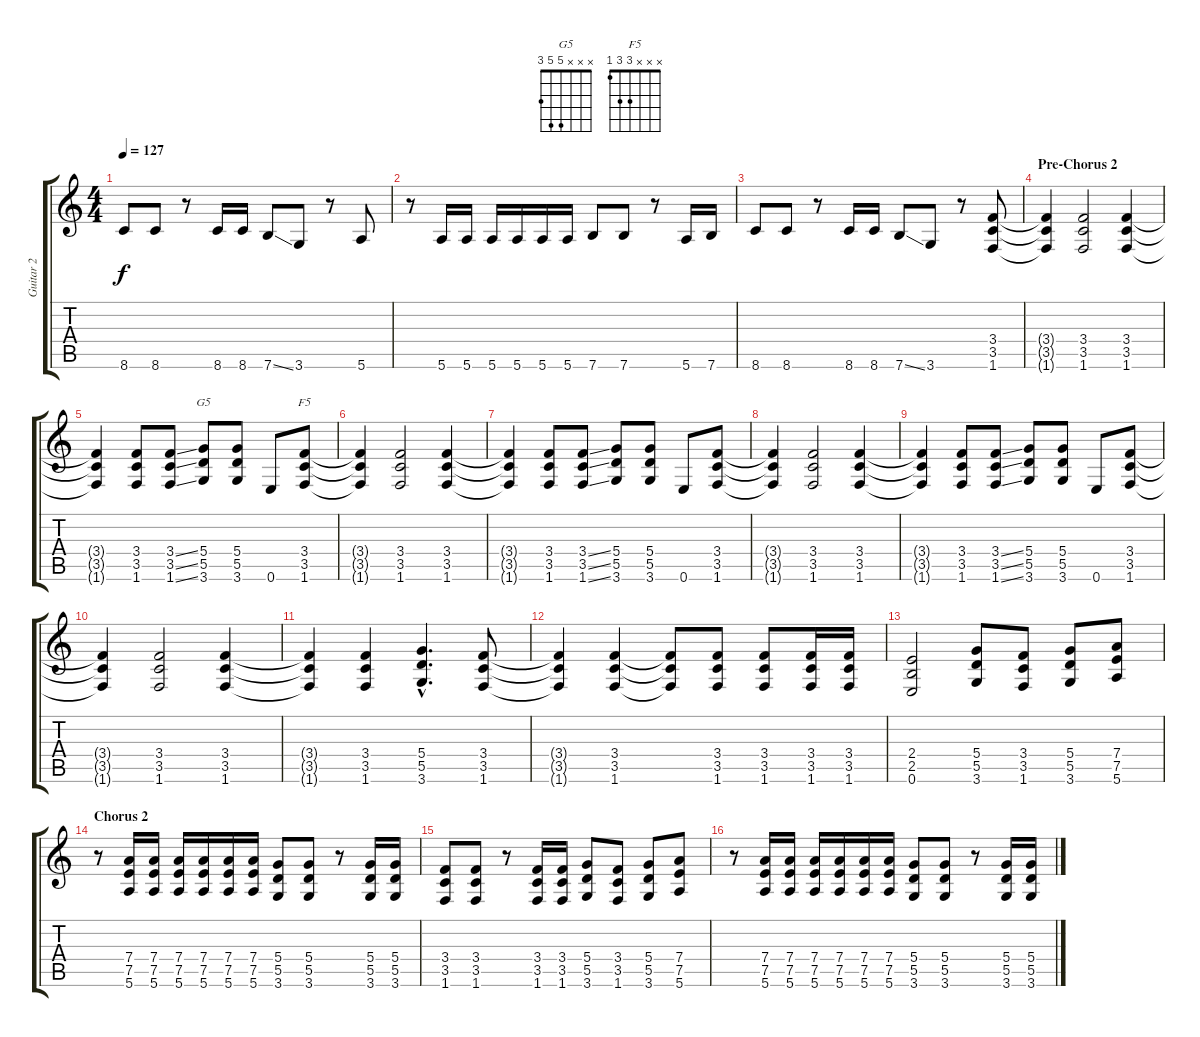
\track ("Guitar 2" "Guitar 2") {instrument distortionguitar}
\staff {score tabs}
\tuning (E4 B3 G3 D3 A2 E2) {hide}
\chord ("G5" x x x 5 5 3)
\chord ("F5" x x x 3 3 1)
\ts (4 4)
\tempo 127
\clef g2
\ks c
8.6.8{dy f} 8.6.8 r.8 8.6.16 8.6.16 7.6{ss}.8 3.6.8 r.8 5.6.8 |
r.8 5.6.16 5.6.16 5.6.16 5.6.16 5.6.16 5.6.16 7.6.8 7.6.8 r.8 5.6.16 7.6.16 |
8.6.8{instrument distortionguitar} 8.6.8 r.8 8.6.16 8.6.16 7.6{ss}.8 3.6.8 r.8 (3.4 3.5 1.6).8 |
\section ("" "Pre-Chorus 2")
(3.4{t} 3.5{t} 1.6{t}).4 (3.4 3.5 1.6).2 (3.4 3.5 1.6).4 |
(3.4{t} 3.5{t} 1.6{t}).4 (3.4 3.5 1.6).8 (3.4{ss} 3.5{ss} 1.6{ss}).8 (5.4 5.5 3.6).8{ch "G5"} (5.4 5.5 3.6).8 0.6.8{instrument electricguitarmuted} (3.4 3.5 1.6).8{ch "F5" instrument distortionguitar} |
(3.4{t} 3.5{t} 1.6{t}).4 (3.4 3.5 1.6).2 (3.4 3.5 1.6).4 |
(3.4{t} 3.5{t} 1.6{t}).4 (3.4 3.5 1.6).8 (3.4{ss} 3.5{ss} 1.6{ss}).8 (5.4 5.5 3.6).8 (5.4 5.5 3.6).8 0.6.8{instrument electricguitarmuted} (3.4 3.5 1.6).8{instrument distortionguitar} |
(3.4{t} 3.5{t} 1.6{t}).4 (3.4 3.5 1.6).2 (3.4 3.5 1.6).4 |
(3.4{t} 3.5{t} 1.6{t}).4 (3.4 3.5 1.6).8 (3.4{ss} 3.5{ss} 1.6{ss}).8 (5.4 5.5 3.6).8 (5.4 5.5 3.6).8 0.6.8{instrument electricguitarmuted} (3.4 3.5 1.6).8{instrument distortionguitar} |
(3.4{t} 3.5{t} 1.6{t}).4 (3.4 3.5 1.6).2 (3.4 3.5 1.6).4 |
(3.4{t} 3.5{t} 1.6{t}).4 (3.4 3.5 1.6).4 (5.4{hac} 5.5{hac} 3.6{hac}).4{d} (3.4 3.5 1.6).8 |
(3.4{t} 3.5{t} 1.6{t}).4 (3.4 3.5 1.6).4 (3.4{t} 3.5{t} 1.6{t}).8 (3.4 3.5 1.6).8 (3.4 3.5 1.6).8 (3.4 3.5 1.6).16 (3.4 3.5 1.6).16 |
(2.4 2.5 0.6).2 (5.4 5.5 3.6).8 (3.4 3.5 1.6).8 (5.4 5.5 3.6).8 (7.4 7.5 5.6).8 |
\section ("" "Chorus 2")
r.8 (7.4 7.5 5.6).16 (7.4 7.5 5.6).16 (7.4 7.5 5.6).16 (7.4 7.5 5.6).16 (7.4 7.5 5.6).16 (7.4 7.5 5.6).16 (5.4 5.5 3.6).8 (5.4 5.5 3.6).8 r.8 (5.4 5.5 3.6).16 (5.4 5.5 3.6).16 |
(3.4 3.5 1.6).8 (3.4 3.5 1.6).8 r.8 (3.4 3.5 1.6).16 (3.4 3.5 1.6).16 (5.4 5.5 3.6).8 (3.4 3.5 1.6).8 (5.4 5.5 3.6).8 (7.4 7.5 5.6).8 |
r.8 (7.4 7.5 5.6).16 (7.4 7.5 5.6).16 (7.4 7.5 5.6).16 (7.4 7.5 5.6).16 (7.4 7.5 5.6).16 (7.4 7.5 5.6).16 (5.4 5.5 3.6).8 (5.4 5.5 3.6).8 r.8 (5.4 5.5 3.6).16 (5.4 5.5 3.6).16
